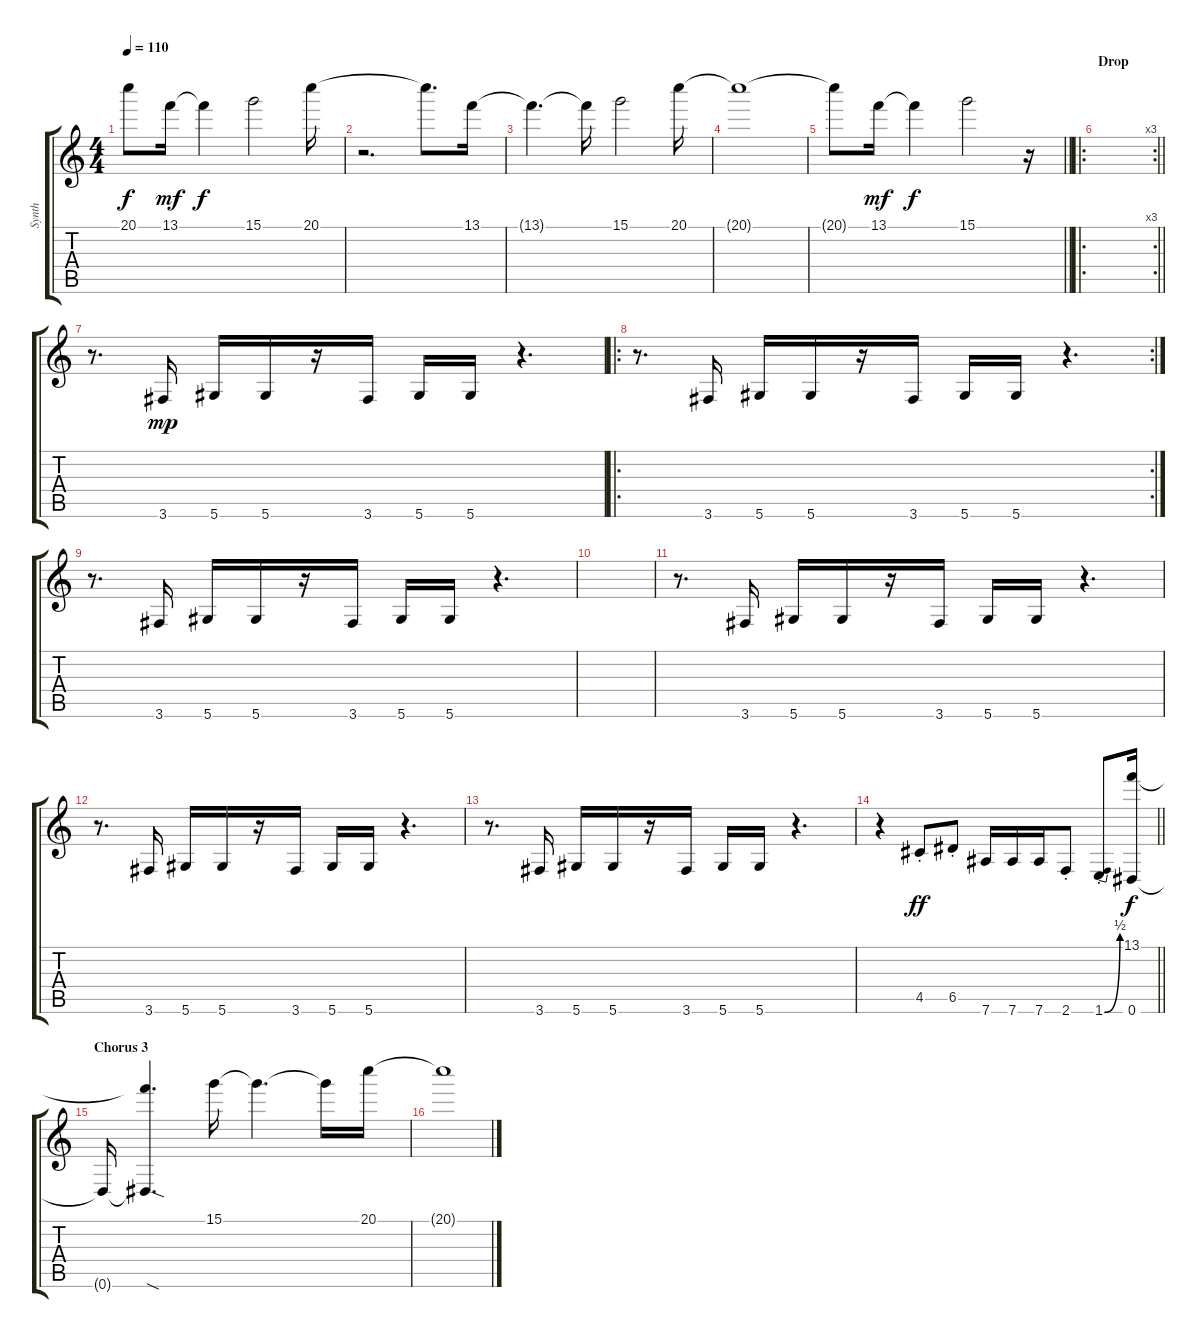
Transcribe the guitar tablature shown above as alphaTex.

\track ("Synth" "Synth") {instrument synthbass1}
\staff {score tabs}
\tuning (E4 B3 G3 D3 A2 Eb2) {hide}
\ts (4 4)
\tempo 110
\clef g2
\ks c
20.1{t}.8{dy f} 13.1.16{dy mf} 13.1{t}.4{dy f} 15.1.2 20.1.16 |
r.2{d} 20.1{t}.8{d} 13.1.16 |
13.1{t}.4{d} 13.1{t}.16 15.1.2 20.1.16 |
20.1{t}.1 |
\barLineRight lightlight
20.1{t}.8 13.1.16{dy mf} 13.1{t}.4{dy f} 15.1.2 r.16 |
\ro
\rc 3
\section ("" "Drop")
\barLineRight lightlight
|
r.8{d} 3.6.16{dy mp} 5.6.16 5.6.16 r.16 3.6.16 5.6.16 5.6.16 r.4{d} |
\ro
\rc 2
r.8{d} 3.6.16 5.6.16 5.6.16 r.16 3.6.16 5.6.16 5.6.16 r.4{d} |
r.8{d} 3.6.16 5.6.16 5.6.16 r.16 3.6.16 5.6.16 5.6.16 r.4{d} |
|
r.8{d} 3.6.16 5.6.16 5.6.16 r.16 3.6.16 5.6.16 5.6.16 r.4{d} |
r.8{d} 3.6.16 5.6.16 5.6.16 r.16 3.6.16 5.6.16 5.6.16 r.4{d} |
r.8{d} 3.6.16 5.6.16 5.6.16 r.16 3.6.16 5.6.16 5.6.16 r.4{d} |
\barLineRight lightlight
r.4 4.5{st}.8{dy ff} 6.5{st}.8 7.6.16 7.6.16 7.6.16 2.6{st}.8 1.6{be (bend 0 0 60 2) st}.8 (13.1 0.6).16{dy f} |
\section ("" "Chorus 3")
0.6{t}.16 (13.1{t} 0.6{sod t}).4{d} 15.1.16 15.1{t}.4{d} 15.1{t}.16 20.1.16 |
20.1{t}.1
